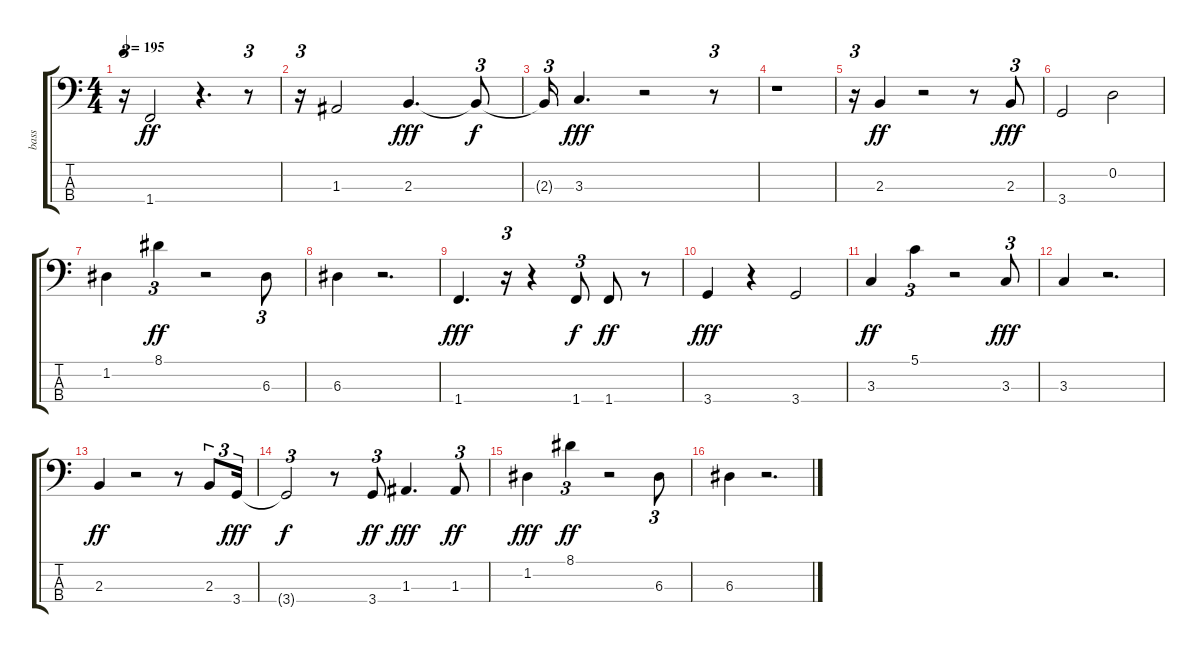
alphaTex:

\track ("bass" "bass") {mute instrument slapbass1}
\staff {score tabs}
\tuning (G2 D2 A1 E1) {hide}
\ts (4 4)
\tempo 195
\clef f4
\ks c
r.16{tu (3 2) dy fff} 1.4.2{dy ff} r.4{d} r.8{tu (3 2)} |
r.16{tu (3 2)} 1.3.2 2.3.4{d dy fff} 2.3{t}.8{tu (3 2) dy f} |
2.3{t}.16{tu (3 2)} 3.3.4{d dy fff} r.2 r.8{tu (3 2)} |
r.1 |
r.16{tu (3 2)} 2.3.4{dy ff} r.2 r.8 2.3.8{tu (3 2) dy fff} |
3.4.2 0.2.2 |
1.2.4 8.1.4{tu (3 2) dy ff} r.2 6.3.8{tu (3 2)} |
6.3.4 r.2{d} |
1.4.4{d dy fff} r.16{tu (3 2)} r.4 1.4.8{tu (3 2) dy f} 1.4.8{dy ff} r.8 |
3.4.4{dy fff} r.4 3.4.2 |
3.3.4{dy ff} 5.1.4{tu (3 2)} r.2 3.3.8{tu (3 2) dy fff} |
3.3.4 r.2{d} |
2.3.4{dy ff} r.2 r.8 2.3.8{tu (3 2)} 3.4.16{tu (3 2) dy fff} |
3.4{t}.2{tu (3 2) dy f} r.8 3.4.8{tu (3 2) dy ff} 1.3.4{d dy fff} 1.3.8{tu (3 2) dy ff} |
1.2.4{dy fff} 8.1.4{tu (3 2) dy ff} r.2 6.3.8{tu (3 2)} |
6.3.4 r.2{d}
